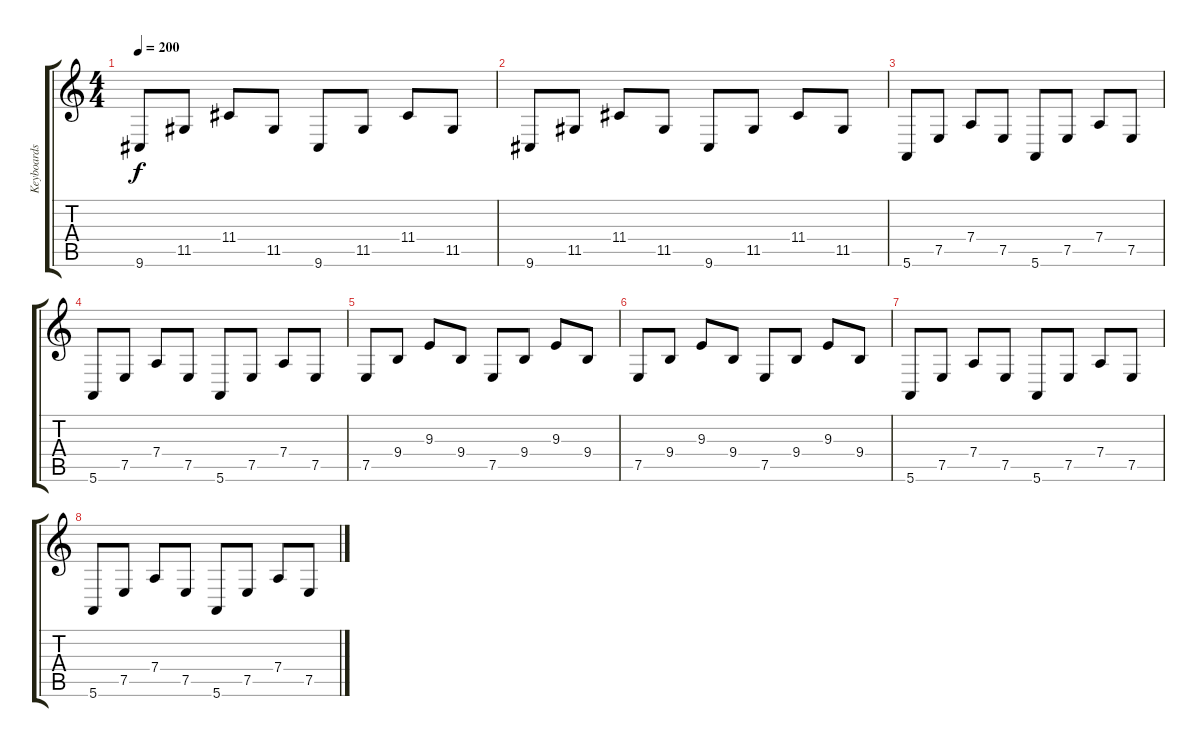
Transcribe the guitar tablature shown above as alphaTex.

\track ("Keyboards" "Keyboards") {instrument pad1newage}
\staff {score tabs}
\tuning (E4 B3 G3 D3 A2 E2) {hide}
\ts (4 4)
\tempo 200
\clef g2
\ks c
9.6.8{dy f} 11.5.8 11.4.8 11.5.8 9.6.8 11.5.8 11.4.8 11.5.8 |
9.6.8 11.5.8 11.4.8 11.5.8 9.6.8 11.5.8 11.4.8 11.5.8 |
5.6.8 7.5.8 7.4.8 7.5.8 5.6.8 7.5.8 7.4.8 7.5.8 |
5.6.8 7.5.8 7.4.8 7.5.8 5.6.8 7.5.8 7.4.8 7.5.8 |
7.5.8 9.4.8 9.3.8 9.4.8 7.5.8 9.4.8 9.3.8 9.4.8 |
7.5.8 9.4.8 9.3.8 9.4.8 7.5.8 9.4.8 9.3.8 9.4.8 |
5.6.8 7.5.8 7.4.8 7.5.8 5.6.8 7.5.8 7.4.8 7.5.8 |
5.6.8 7.5.8 7.4.8 7.5.8 5.6.8 7.5.8 7.4.8 7.5.8
